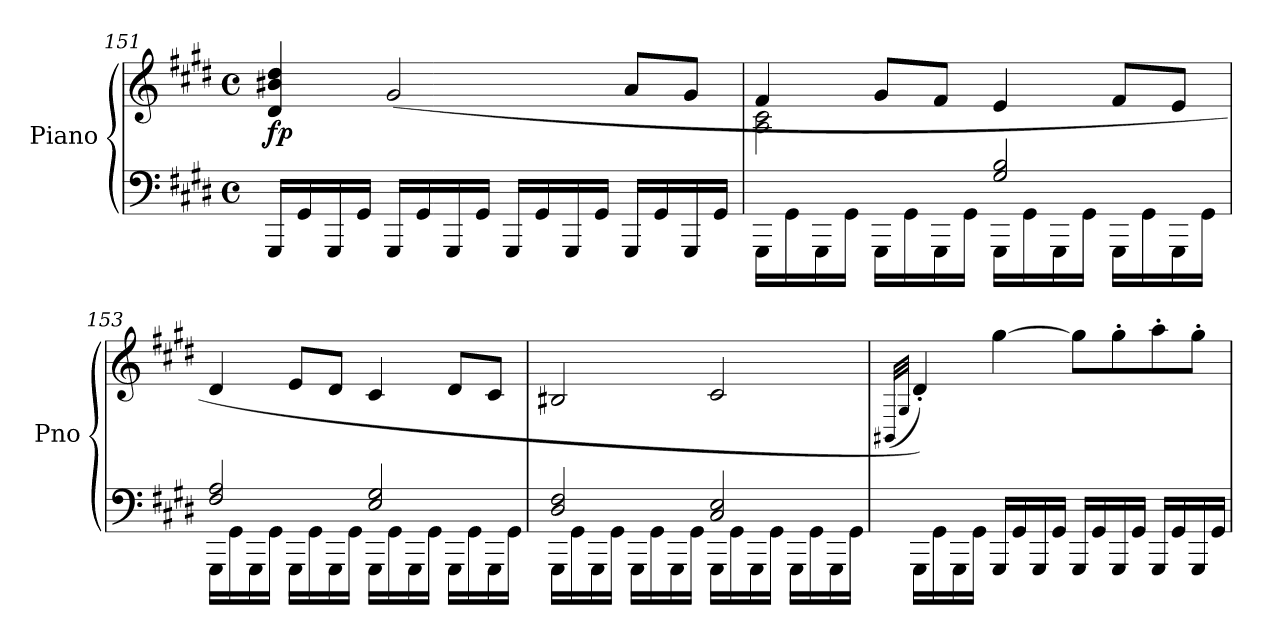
**kern	**kern	**dynam
*part1	*part1	*part1
*staff2	*staff1	*staff1/2
*I"Piano	*	*
*I'Pno	*	*
*clefF4	*clefG2	*
*k[f#c#g#d#]	*k[f#c#g#d#]	*
*M4/4	*M4/4	*
*met(c)	*met(c)	*
=151	=151	=151
!	!	!LO:DY:b
16GGG#/LL	4d#/ 4b#X/ 4dd#/	fp
16GG#/	.	.
16GGG#/	.	.
16GG#/JJ	.	.
16GGG#/LL	(>2g#/	.
16GG#/	.	.
16GGG#/	.	.
16GG#/JJ	.	.
16GGG#/LL	.	.
16GG#/	.	.
16GGG#/	.	.
16GG#/JJ	.	.
16GGG#/LL	8a/L	.
16GG#/	.	.
16GGG#/	8g#/J	.
16GG#/JJ	.	.
=152	=152	=152
*^	*^	*
2ryy	16GGG#\LL	4f#/	(<2A\ 2c#\	.
.	16GG#\	.	.	.
.	16GGG#\	.	.	.
.	16GG#\JJ	.	.	.
.	16GGG#\LL	8g#/L	.	.
.	16GG#\	.	.	.
.	16GGG#\	8f#/J	.	.
.	16GG#\JJ	.	.	.
2G#/ 2B/	16GGG#\LL	4e/	2ryy	.
.	16GG#\	.	.	.
.	16GGG#\	.	.	.
.	16GG#\JJ	.	.	.
.	16GGG#\LL	8f#/L	.	.
.	16GG#\	.	.	.
.	16GGG#\	8e/J	.	.
.	16GG#\JJ	.	.	.
*	*	*v	*v	*
=153	=153	=153	=153
2F#/ 2A/	16GGG#\LL	4d#/	.
.	16GG#\	.	.
.	16GGG#\	.	.
.	16GG#\JJ	.	.
.	16GGG#\LL	8e/L	.
.	16GG#\	.	.
.	16GGG#\	8d#/J	.
.	16GG#\JJ	.	.
2E/ 2G#/)	16GGG#\LL	4c#/	.
.	16GG#\	.	.
.	16GGG#\	.	.
.	16GG#\JJ	.	.
.	16GGG#\LL	8d#/L	.
.	16GG#\	.	.
.	16GGG#\	8c#/J	.
.	16GG#\JJ	.	.
=154	=154	=154	=154
2D#/ 2F#/	16GGG#\LL	2B#X/	.
.	16GG#\	.	.
.	16GGG#\	.	.
.	16GG#\JJ	.	.
.	16GGG#\LL	.	.
.	16GG#\	.	.
.	16GGG#\	.	.
.	16GG#\JJ	.	.
2C#/ 2E/	16GGG#\LL	2c#/	.
.	16GG#\	.	.
.	16GGG#\	.	.
.	16GG#\JJ	.	.
.	16GGG#\LL	.	.
.	16GG#\	.	.
.	16GGG#\	.	.
.	16GG#\JJ	.	.
*v	*v	*	*
=155	=155	=155
.	(<32qBB#X/LLL	.
.	32qG#/JJJ	.
16GGG#\LL	4d#'/))	.
16GG#\	.	.
16GGG#\	.	.
16GG#\JJ	.	.
!	!	!LO:DY:b
16GGG#/LL	[4gg#\	other-dynamics
16GG#/	.	.
16GGG#/	.	.
16GG#/JJ	.	.
16GGG#/LL	8gg#\L]	.
16GG#/	.	.
16GGG#/	8gg#'\	.
16GG#/JJ	.	.
16GGG#/LL	8aa'\	.
16GG#/	.	.
16GGG#/	8gg#'\J	.
16GG#/JJ	.	.
=	=	=
*-	*-	*-
